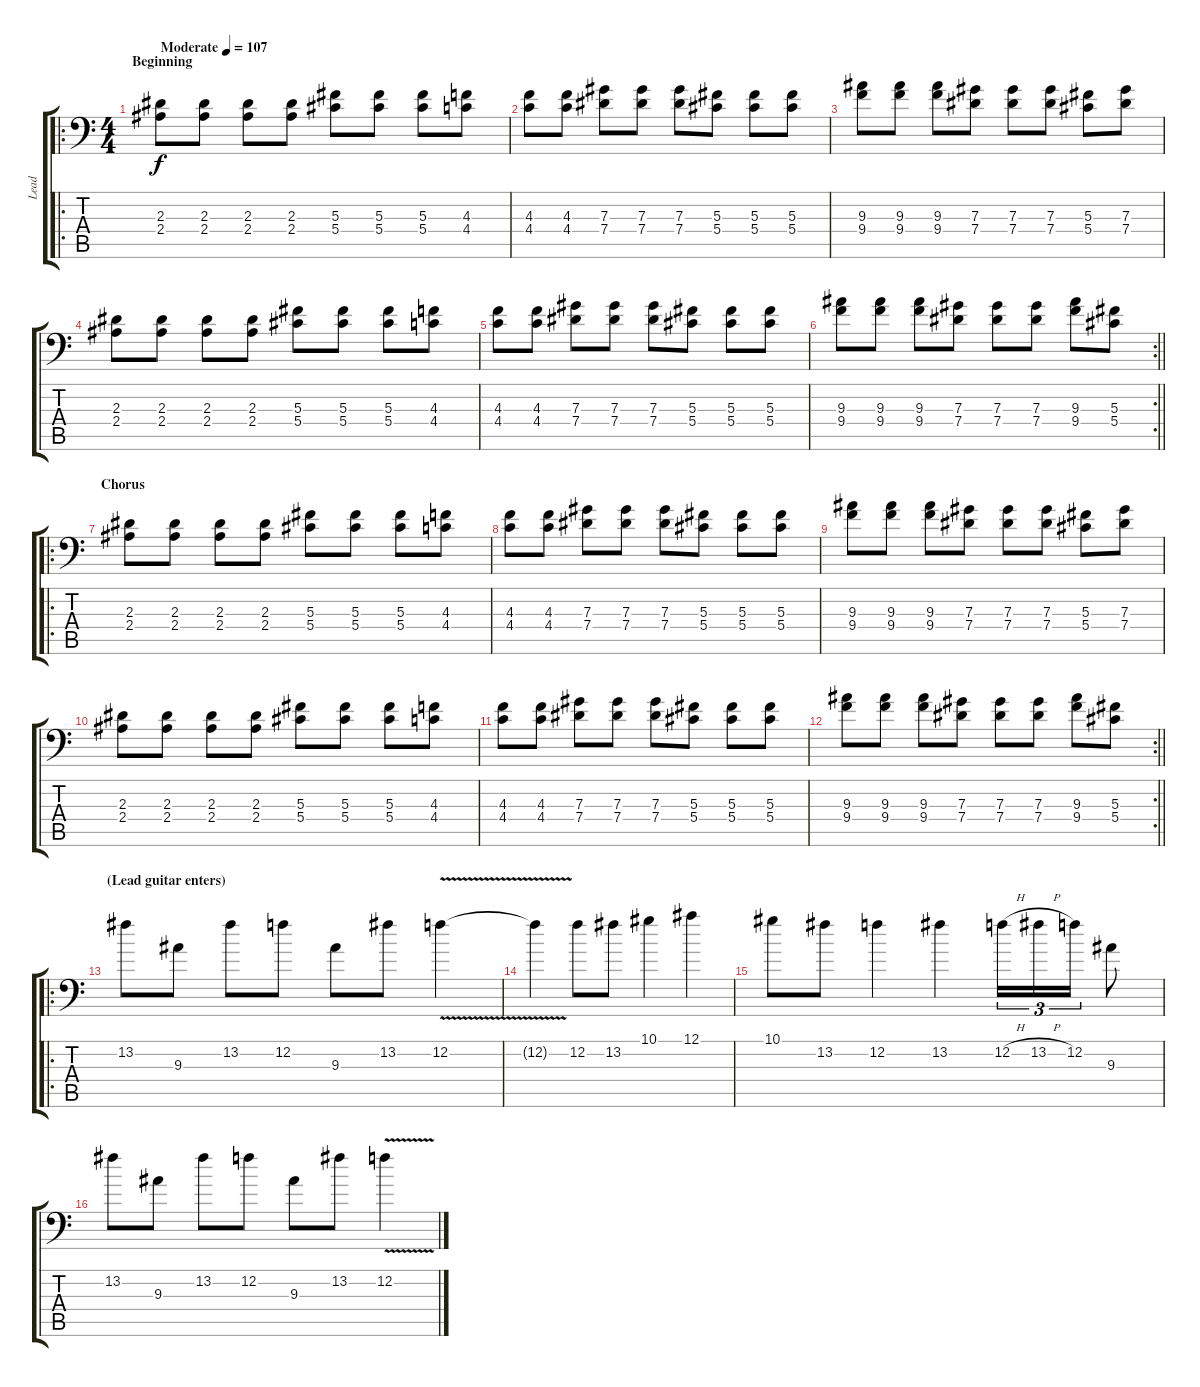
\track ("Lead" "Lead") {instrument distortionguitar}
\staff {score tabs}
\tuning (Bb3 F3 Db3 Ab2 Eb2 Bb1) {hide}
\ro
\ts (4 4)
\section ("" "Beginning")
\tempo (107 "Moderate")
\clef f4
\ks c
(2.3 2.4).8{dy f instrument distortionguitar} (2.3 2.4).8 (2.3 2.4).8 (2.3 2.4).8 (5.3 5.4).8 (5.3 5.4).8 (5.3 5.4).8 (4.3 4.4).8 |
(4.3 4.4).8 (4.3 4.4).8 (7.3 7.4).8 (7.3 7.4).8 (7.3 7.4).8 (5.3 5.4).8 (5.3 5.4).8 (5.3 5.4).8 |
(9.3 9.4).8 (9.3 9.4).8 (9.3 9.4).8 (7.3 7.4).8 (7.3 7.4).8 (7.3 7.4).8 (5.3 5.4).8 (7.3 7.4).8 |
(2.3 2.4).8 (2.3 2.4).8 (2.3 2.4).8 (2.3 2.4).8 (5.3 5.4).8 (5.3 5.4).8 (5.3 5.4).8 (4.3 4.4).8 |
(4.3 4.4).8 (4.3 4.4).8 (7.3 7.4).8 (7.3 7.4).8 (7.3 7.4).8 (5.3 5.4).8 (5.3 5.4).8 (5.3 5.4).8 |
\rc 2
\barLineRight lightlight
(9.3 9.4).8 (9.3 9.4).8 (9.3 9.4).8 (7.3 7.4).8 (7.3 7.4).8 (7.3 7.4).8 (9.3 9.4).8 (5.3 5.4).8 |
\ro
\section ("" "Chorus")
(2.3 2.4).8 (2.3 2.4).8 (2.3 2.4).8 (2.3 2.4).8 (5.3 5.4).8 (5.3 5.4).8 (5.3 5.4).8 (4.3 4.4).8 |
(4.3 4.4).8 (4.3 4.4).8 (7.3 7.4).8 (7.3 7.4).8 (7.3 7.4).8 (5.3 5.4).8 (5.3 5.4).8 (5.3 5.4).8 |
(9.3 9.4).8 (9.3 9.4).8 (9.3 9.4).8 (7.3 7.4).8 (7.3 7.4).8 (7.3 7.4).8 (5.3 5.4).8 (7.3 7.4).8 |
(2.3 2.4).8 (2.3 2.4).8 (2.3 2.4).8 (2.3 2.4).8 (5.3 5.4).8 (5.3 5.4).8 (5.3 5.4).8 (4.3 4.4).8 |
(4.3 4.4).8 (4.3 4.4).8 (7.3 7.4).8 (7.3 7.4).8 (7.3 7.4).8 (5.3 5.4).8 (5.3 5.4).8 (5.3 5.4).8 |
\rc 2
\barLineRight lightlight
(9.3 9.4).8 (9.3 9.4).8 (9.3 9.4).8 (7.3 7.4).8 (7.3 7.4).8 (7.3 7.4).8 (9.3 9.4).8 (5.3 5.4).8 |
\ro
\section ("" "(Lead guitar enters)")
13.2.8 9.3.8 13.2.8 12.2.8 9.3.8 13.2.8 12.2{v}.4 |
12.2{t}.4 12.2.8 13.2.8 10.1.4 12.1.4 |
10.1.8 13.2.8 12.2.4 13.2.4 12.2{h}.16{tu (3 2)} 13.2{h}.16{tu (3 2)} 12.2.16{tu (3 2)} 9.3.8 |
13.2.8 9.3.8 13.2.8 12.2.8 9.3.8 13.2.8 12.2{v}.4
